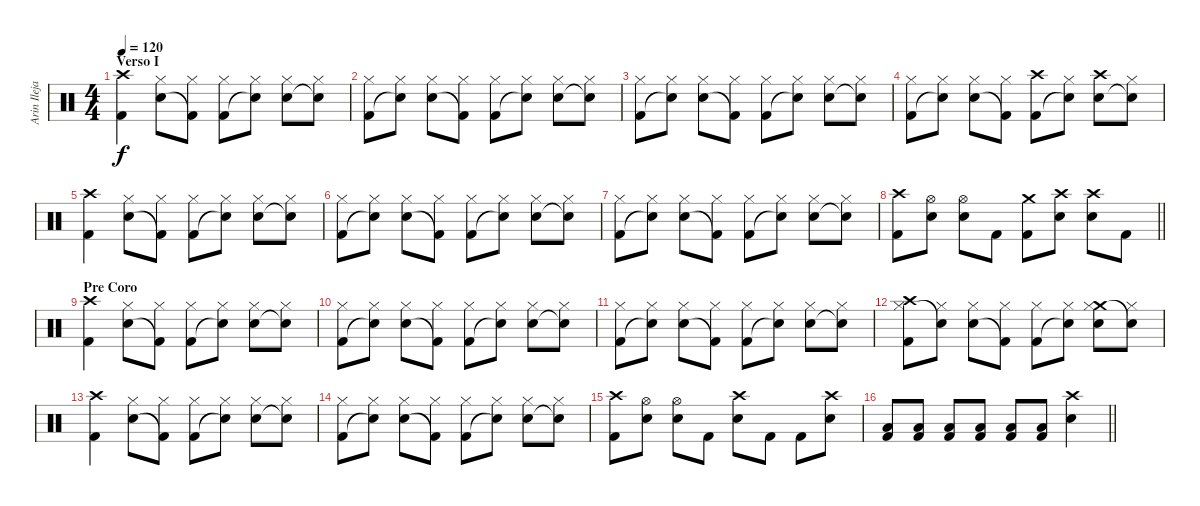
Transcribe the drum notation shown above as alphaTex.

\track ("Arin Ilejay" "Arin Ileja") {instrument percussion}
\staff {score}
\articulation defaults
\ts (4 4)
\section ("" "Verso I")
\tempo 120
\clef neutral
\ks c
("Crash high (hit)" "Kick (hit) 2").4{dy f} ("Hi-Hat (closed)" "Snare (hit) 2").8 ("Hi-Hat (closed)" "Kick (hit) 2"{t}).8 ("Hi-Hat (closed)" "Kick (hit) 2").8 ("Hi-Hat (closed)" "Snare (hit)"{t}).8 ("Hi-Hat (closed)" "Snare (hit) 2").8 ("Hi-Hat (closed)" "Snare (hit)"{t}).8 |
("Hi-Hat (closed)" "Kick (hit) 2").8 ("Hi-Hat (closed)" "Snare (hit)"{t}).8 ("Hi-Hat (closed)" "Snare (hit) 2").8 ("Hi-Hat (closed)" "Kick (hit) 2"{t}).8 ("Hi-Hat (closed)" "Kick (hit) 2").8 ("Hi-Hat (closed)" "Snare (hit)"{t}).8 ("Hi-Hat (closed)" "Snare (hit) 2").8 ("Hi-Hat (closed)" "Snare (hit)"{t}).8 |
("Hi-Hat (closed)" "Kick (hit) 2").8 ("Hi-Hat (closed)" "Snare (hit)"{t}).8 ("Hi-Hat (closed)" "Snare (hit) 2").8 ("Hi-Hat (closed)" "Kick (hit) 2"{t}).8 ("Hi-Hat (closed)" "Kick (hit) 2").8 ("Hi-Hat (closed)" "Snare (hit)"{t}).8 ("Hi-Hat (closed)" "Snare (hit) 2").8 ("Hi-Hat (closed)" "Snare (hit)"{t}).8 |
("Hi-Hat (closed)" "Kick (hit) 2").8 ("Hi-Hat (closed)" "Snare (hit)"{t}).8 ("Hi-Hat (closed)" "Snare (hit) 2").8 ("Hi-Hat (closed)" "Kick (hit) 2"{t}).8 ("Crash high (hit)" "Kick (hit) 2").8 ("Hi-Hat (closed)" "Snare (hit)"{t}).8 ("Crash high (hit)" "Snare (hit) 2").8 ("Hi-Hat (closed)" "Snare (hit)"{t}).8 |
("Crash high (hit)" "Kick (hit) 2").4 ("Hi-Hat (closed)" "Snare (hit) 2").8 ("Hi-Hat (closed)" "Kick (hit) 2"{t}).8 ("Hi-Hat (closed)" "Kick (hit) 2").8 ("Hi-Hat (closed)" "Snare (hit)"{t}).8 ("Hi-Hat (closed)" "Snare (hit) 2").8 ("Hi-Hat (closed)" "Snare (hit)"{t}).8 |
("Hi-Hat (closed)" "Kick (hit) 2").8 ("Hi-Hat (closed)" "Snare (hit)"{t}).8 ("Hi-Hat (closed)" "Snare (hit) 2").8 ("Hi-Hat (closed)" "Kick (hit) 2"{t}).8 ("Hi-Hat (closed)" "Kick (hit) 2").8 ("Hi-Hat (closed)" "Snare (hit)"{t}).8 ("Hi-Hat (closed)" "Snare (hit) 2").8 ("Hi-Hat (closed)" "Snare (hit)"{t}).8 |
("Hi-Hat (closed)" "Kick (hit) 2").8 ("Hi-Hat (closed)" "Snare (hit)"{t}).8 ("Hi-Hat (closed)" "Snare (hit) 2").8 ("Hi-Hat (closed)" "Kick (hit) 2"{t}).8 ("Hi-Hat (closed)" "Kick (hit) 2").8 ("Hi-Hat (closed)" "Snare (hit)"{t}).8 ("Hi-Hat (closed)" "Snare (hit) 2").8 ("Hi-Hat (closed)" "Snare (hit)"{t}).8 |
\barLineRight lightlight
("Crash high (hit)" "Kick (hit) 2").8 ("Hi-Hat (open)" "Electric Snare (hit)").8 ("Hi-Hat (open)" "Electric Snare (hit)").8 "Kick (hit) 2".8 ("Crash medium (hit)" "Kick (hit) 2").8 ("Crash high (hit)" "Electric Snare (hit)").8 ("Crash high (hit)" "Electric Snare (hit)").8 "Kick (hit) 2".8 |
\section ("" "Pre Coro")
("Crash high (hit)" "Kick (hit) 2").4 ("Hi-Hat (closed)" "Snare (hit) 2").8 ("Hi-Hat (closed)" "Kick (hit) 2"{t}).8 ("Hi-Hat (closed)" "Kick (hit) 2").8 ("Hi-Hat (closed)" "Snare (hit)"{t}).8 ("Hi-Hat (closed)" "Snare (hit) 2").8 ("Hi-Hat (closed)" "Snare (hit)"{t}).8 |
("Hi-Hat (closed)" "Kick (hit) 2").8 ("Hi-Hat (closed)" "Snare (hit)"{t}).8 ("Hi-Hat (closed)" "Snare (hit) 2").8 ("Hi-Hat (closed)" "Kick (hit) 2"{t}).8 ("Hi-Hat (closed)" "Kick (hit) 2").8 ("Hi-Hat (closed)" "Snare (hit)"{t}).8 ("Hi-Hat (closed)" "Snare (hit) 2").8 ("Hi-Hat (closed)" "Snare (hit)"{t}).8 |
("Hi-Hat (closed)" "Kick (hit) 2").8 ("Hi-Hat (closed)" "Snare (hit)"{t}).8 ("Hi-Hat (closed)" "Snare (hit) 2").8 ("Hi-Hat (closed)" "Kick (hit) 2"{t}).8 ("Hi-Hat (closed)" "Kick (hit) 2").8 ("Hi-Hat (closed)" "Snare (hit)"{t}).8 ("Hi-Hat (closed)" "Snare (hit) 2").8 ("Hi-Hat (closed)" "Snare (hit)"{t}).8 |
("Crash high (hit)" "Hi-Hat (closed)" "Kick (hit) 2").8 ("Hi-Hat (closed)" "Snare (hit)"{t}).8 ("Hi-Hat (closed)" "Snare (hit) 2").8 ("Hi-Hat (closed)" "Kick (hit) 2"{t}).8 ("Hi-Hat (closed)" "Kick (hit) 2").8 ("Hi-Hat (closed)" "Snare (hit)"{t}).8 ("Crash medium (hit)" "Hi-Hat (closed)" "Snare (hit) 2").8 ("Hi-Hat (closed)" "Snare (hit)"{t}).8 |
("Crash high (hit)" "Kick (hit) 2").4 ("Hi-Hat (closed)" "Snare (hit) 2").8 ("Hi-Hat (closed)" "Kick (hit) 2"{t}).8 ("Hi-Hat (closed)" "Kick (hit) 2").8 ("Hi-Hat (closed)" "Snare (hit)"{t}).8 ("Hi-Hat (closed)" "Snare (hit) 2").8 ("Hi-Hat (closed)" "Snare (hit)"{t}).8 |
("Hi-Hat (closed)" "Kick (hit) 2").8 ("Hi-Hat (closed)" "Snare (hit)"{t}).8 ("Hi-Hat (closed)" "Snare (hit) 2").8 ("Hi-Hat (closed)" "Kick (hit) 2"{t}).8 ("Hi-Hat (closed)" "Kick (hit) 2").8 ("Hi-Hat (closed)" "Snare (hit)"{t}).8 ("Hi-Hat (closed)" "Snare (hit) 2").8 ("Hi-Hat (closed)" "Snare (hit)"{t}).8 |
("Crash high (hit)" "Kick (hit) 2").8 ("Hi-Hat (open)" "Electric Snare (hit)").8 ("Hi-Hat (open)" "Electric Snare (hit)").8 "Kick (hit) 2".8 ("Crash high (hit)" "Electric Snare (hit)").8 "Kick (hit) 2".8 "Kick (hit) 2".8 ("Crash high (hit)" "Electric Snare (hit)").8 |
\barLineRight lightlight
("Low Floor Tom (hit)" "Kick (hit) 2").8 ("Low Floor Tom (hit)" "Kick (hit) 2").8 ("Low Floor Tom (hit)" "Kick (hit) 2").8 ("Low Floor Tom (hit)" "Kick (hit) 2").8 ("Low Floor Tom (hit)" "Kick (hit) 2").8 ("Low Floor Tom (hit)" "Kick (hit) 2").8 ("Crash high (hit)" "Snare (hit) 2").4
